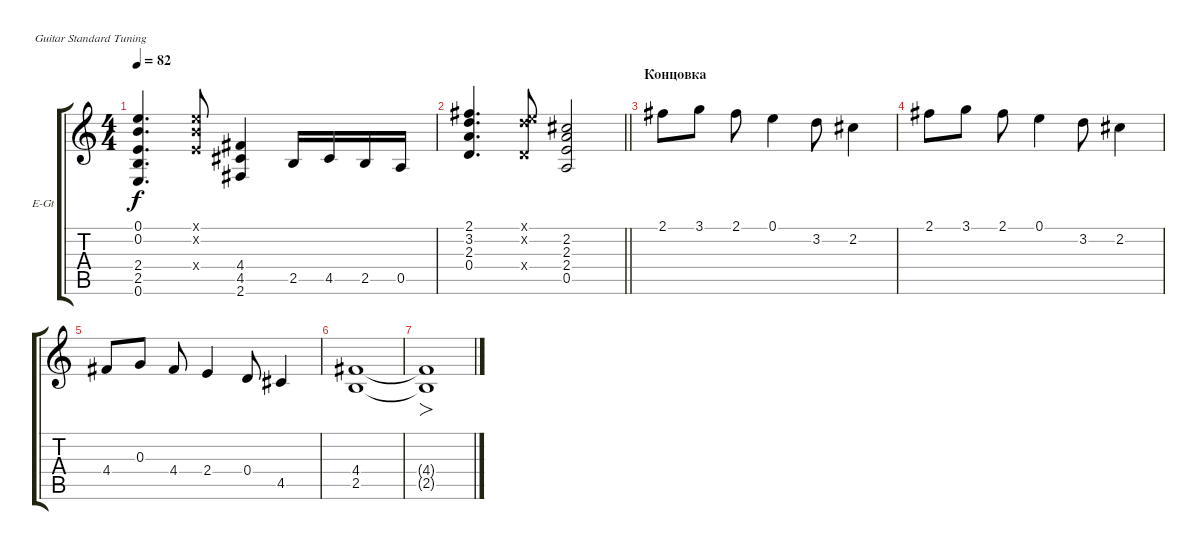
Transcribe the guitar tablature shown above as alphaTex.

\bracketExtendMode groupsimilarinstruments
\firstSystemTrackNameOrientation horizontal
\otherSystemsTrackNameOrientation horizontal
\track ("Владимир Холстинин" "E-Gt") {instrument distortionguitar}
\staff {score tabs}
\tuning (E4 B3 G3 D3 A2 E2)
\ts (4 4)
\tempo 82
\clef g2
\ks c
(0.1 0.2 2.4 2.5 0.6).4{d dy f} (0.1{x} 0.2{x} 2.4{x}).8 (4.4 4.5 2.6).4 2.5.16 4.5.16 2.5.16 0.5.16 |
\barLineRight lightlight
(2.1 3.2 2.3 0.4).4{d} (0.1{x} 3.2{x} 0.4{x}).8 (2.2 2.3 2.4 0.5).2 |
\section ("" "Концовка")
2.1.8 3.1.8 2.1.8 0.1.4 3.2.8 2.2.4 |
2.1.8 3.1.8 2.1.8 0.1.4 3.2.8 2.2.4 |
4.4.8 0.3.8 4.4.8 2.4.4 0.4.8 4.5.4 |
(4.4 2.5).1 |
(2.5{t} 4.4{t}).1{fo}
